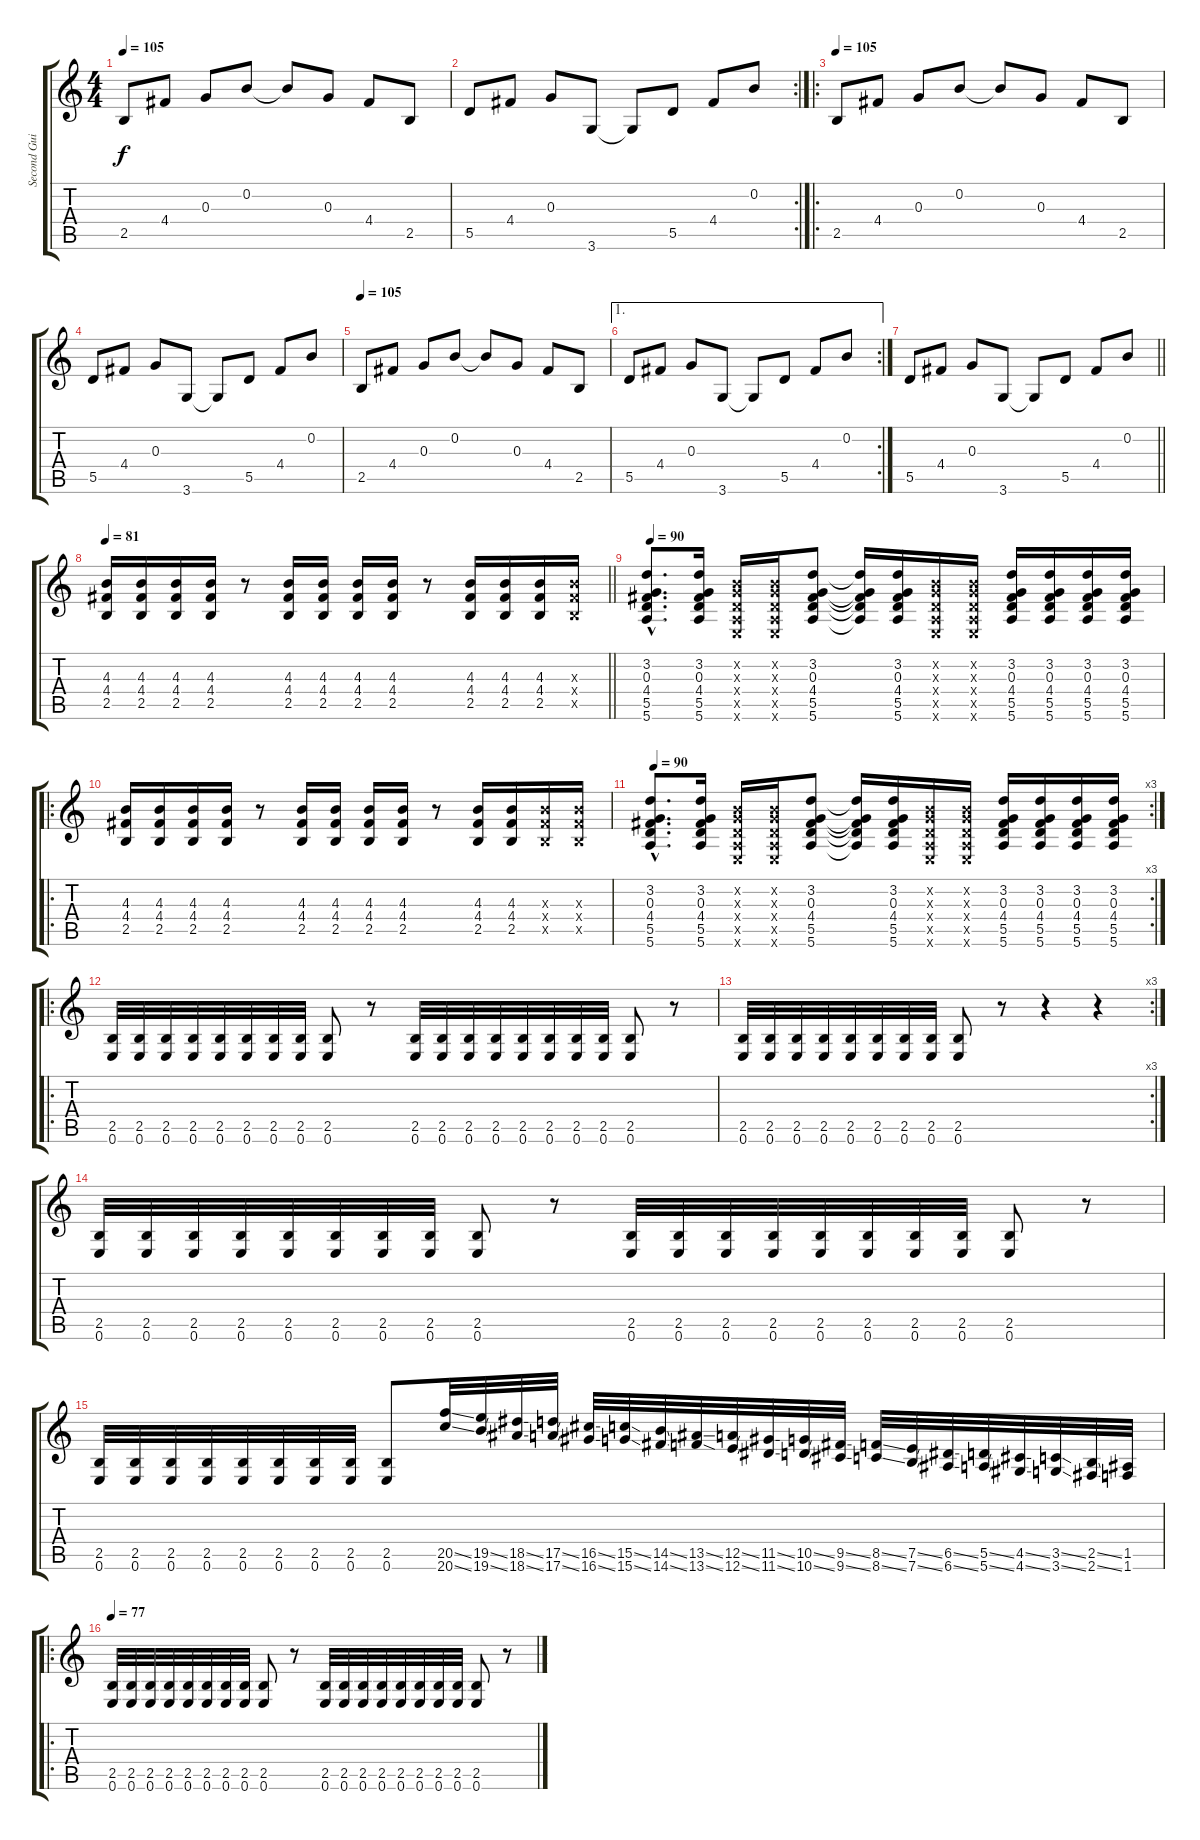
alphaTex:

\track ("Second Guitar" "Second Gui") {instrument distortionguitar}
\staff {score tabs}
\tuning (E4 B3 G3 D3 A2 E2) {hide}
\ts (4 4)
\tempo 105
\clef g2
\ks c
2.5.8{dy f instrument electricguitarclean} 4.4.8 0.3.8 0.2.8 0.2{t}.8 0.3.8 4.4.8 2.5.8 |
\rc 2
5.5.8 4.4.8 0.3.8 3.6.8 3.6{t}.8 5.5.8 4.4.8 0.2.8 |
\ro
\tempo 105
2.5.8{instrument electricguitarclean} 4.4.8 0.3.8 0.2.8 0.2{t}.8 0.3.8 4.4.8 2.5.8 |
5.5.8 4.4.8 0.3.8 3.6.8 3.6{t}.8 5.5.8 4.4.8 0.2.8 |
\tempo 105
2.5.8{instrument electricguitarclean} 4.4.8 0.3.8 0.2.8 0.2{t}.8 0.3.8 4.4.8 2.5.8 |
\ae 1
\rc 2
5.5.8 4.4.8 0.3.8 3.6.8 3.6{t}.8 5.5.8 4.4.8 0.2.8 |
\barLineRight lightlight
5.5.8 4.4.8 0.3.8 3.6.8 3.6{t}.8 5.5.8 4.4.8 0.2.8 |
\tempo 81
\barLineRight lightlight
(4.3 4.4 2.5).16 (4.3 4.4 2.5).16 (4.3 4.4 2.5).16 (4.3 4.4 2.5).16 r.8 (4.3 4.4 2.5).16 (4.3 4.4 2.5).16 (4.3 4.4 2.5).16 (4.3 4.4 2.5).16 r.8 (4.3 4.4 2.5).16 (4.3 4.4 2.5).16 (4.3 4.4 2.5).16 (4.3{x} 4.4{x} 2.5{x}).16 |
\tempo 90
(3.2{hac} 0.3{hac} 4.4{hac} 5.5{hac} 5.6{hac}).8{d instrument distortionguitar} (3.2 0.3 4.4 5.5 5.6).16 (0.2{x} 0.3{x} 0.4{x} 0.5{x} 0.6{x}).16 (0.2{x} 0.3{x} 0.4{x} 0.5{x} 0.6{x}).16 (3.2 0.3 4.4 5.5 5.6).8 (3.2{t} 0.3{t} 4.4{t} 5.5{t} 5.6{t}).16 (3.2 0.3 4.4 5.5 5.6).16 (0.2{x} 0.3{x} 0.4{x} 0.5{x} 0.6{x}).16 (0.2{x} 0.3{x} 0.4{x} 0.5{x} 0.6{x}).16 (3.2 0.3 4.4 5.5 5.6).16 (3.2 0.3 4.4 5.5 5.6).16 (3.2 0.3 4.4 5.5 5.6).16 (3.2 0.3 4.4 5.5 5.6).16 |
\ro
(4.3 4.4 2.5).16 (4.3 4.4 2.5).16 (4.3 4.4 2.5).16 (4.3 4.4 2.5).16 r.8 (4.3 4.4 2.5).16 (4.3 4.4 2.5).16 (4.3 4.4 2.5).16 (4.3 4.4 2.5).16 r.8 (4.3 4.4 2.5).16 (4.3 4.4 2.5).16 (4.3{x} 4.4{x} 2.5{x}).16 (4.3{x} 4.4{x} 2.5{x}).16 |
\rc 3
\tempo 90
(3.2{hac} 0.3{hac} 4.4{hac} 5.5{hac} 5.6{hac}).8{d instrument distortionguitar} (3.2 0.3 4.4 5.5 5.6).16 (0.2{x} 0.3{x} 0.4{x} 0.5{x} 0.6{x}).16 (0.2{x} 0.3{x} 0.4{x} 0.5{x} 0.6{x}).16 (3.2 0.3 4.4 5.5 5.6).8 (3.2{t} 0.3{t} 4.4{t} 5.5{t} 5.6{t}).16 (3.2 0.3 4.4 5.5 5.6).16 (0.2{x} 0.3{x} 0.4{x} 0.5{x} 0.6{x}).16 (0.2{x} 0.3{x} 0.4{x} 0.5{x} 0.6{x}).16 (3.2 0.3 4.4 5.5 5.6).16 (3.2 0.3 4.4 5.5 5.6).16 (3.2 0.3 4.4 5.5 5.6).16 (3.2 0.3 4.4 5.5 5.6).16 |
\ro
(2.5 0.6).32 (2.5 0.6).32 (2.5 0.6).32 (2.5 0.6).32 (2.5 0.6).32 (2.5 0.6).32 (2.5 0.6).32 (2.5 0.6).32 (2.5 0.6).8 r.8 (2.5 0.6).32 (2.5 0.6).32 (2.5 0.6).32 (2.5 0.6).32 (2.5 0.6).32 (2.5 0.6).32 (2.5 0.6).32 (2.5 0.6).32 (2.5 0.6).8 r.8 |
\rc 3
(2.5 0.6).32 (2.5 0.6).32 (2.5 0.6).32 (2.5 0.6).32 (2.5 0.6).32 (2.5 0.6).32 (2.5 0.6).32 (2.5 0.6).32 (2.5 0.6).8 r.8 r.4 r.4 |
(2.5 0.6).32 (2.5 0.6).32 (2.5 0.6).32 (2.5 0.6).32 (2.5 0.6).32 (2.5 0.6).32 (2.5 0.6).32 (2.5 0.6).32 (2.5 0.6).8 r.8 (2.5 0.6).32 (2.5 0.6).32 (2.5 0.6).32 (2.5 0.6).32 (2.5 0.6).32 (2.5 0.6).32 (2.5 0.6).32 (2.5 0.6).32 (2.5 0.6).8 r.8 |
(2.5 0.6).32 (2.5 0.6).32 (2.5 0.6).32 (2.5 0.6).32 (2.5 0.6).32 (2.5 0.6).32 (2.5 0.6).32 (2.5 0.6).32 (2.5 0.6).8 (20.5{ss} 20.6{ss}).32{instrument guitarfretnoise} (19.5{ss} 19.6{ss}).32{instrument guitarfretnoise} (18.5{ss} 18.6{ss}).32{instrument guitarfretnoise} (17.5{ss} 17.6{ss}).32{instrument guitarfretnoise} (16.5{ss} 16.6{ss}).32{instrument guitarfretnoise} (15.5{ss} 15.6{ss}).32{instrument guitarfretnoise} (14.5{ss} 14.6{ss}).32{instrument guitarfretnoise} (13.5{ss} 13.6{ss}).32{instrument guitarfretnoise} (12.5{ss} 12.6{ss}).32{instrument guitarfretnoise} (11.5{ss} 11.6{ss}).32{instrument guitarfretnoise} (10.5{ss} 10.6{ss}).32{instrument guitarfretnoise} (9.5{ss} 9.6{ss}).32{instrument guitarfretnoise} (8.5{ss} 8.6{ss}).32{instrument guitarfretnoise} (7.5{ss} 7.6{ss}).32{instrument guitarfretnoise} (6.5{ss} 6.6{ss}).32 (5.5{ss} 5.6{ss}).32 (4.5{ss} 4.6{ss}).32 (3.5{ss} 3.6{ss}).32 (2.5{ss} 2.6{ss}).32 (1.5 1.6).32 |
\ro
\tempo 77
(2.5 0.6).32{instrument distortionguitar} (2.5 0.6).32 (2.5 0.6).32 (2.5 0.6).32 (2.5 0.6).32 (2.5 0.6).32 (2.5 0.6).32 (2.5 0.6).32 (2.5 0.6).8 r.8 (2.5 0.6).32 (2.5 0.6).32 (2.5 0.6).32 (2.5 0.6).32 (2.5 0.6).32 (2.5 0.6).32 (2.5 0.6).32 (2.5 0.6).32 (2.5 0.6).8 r.8
